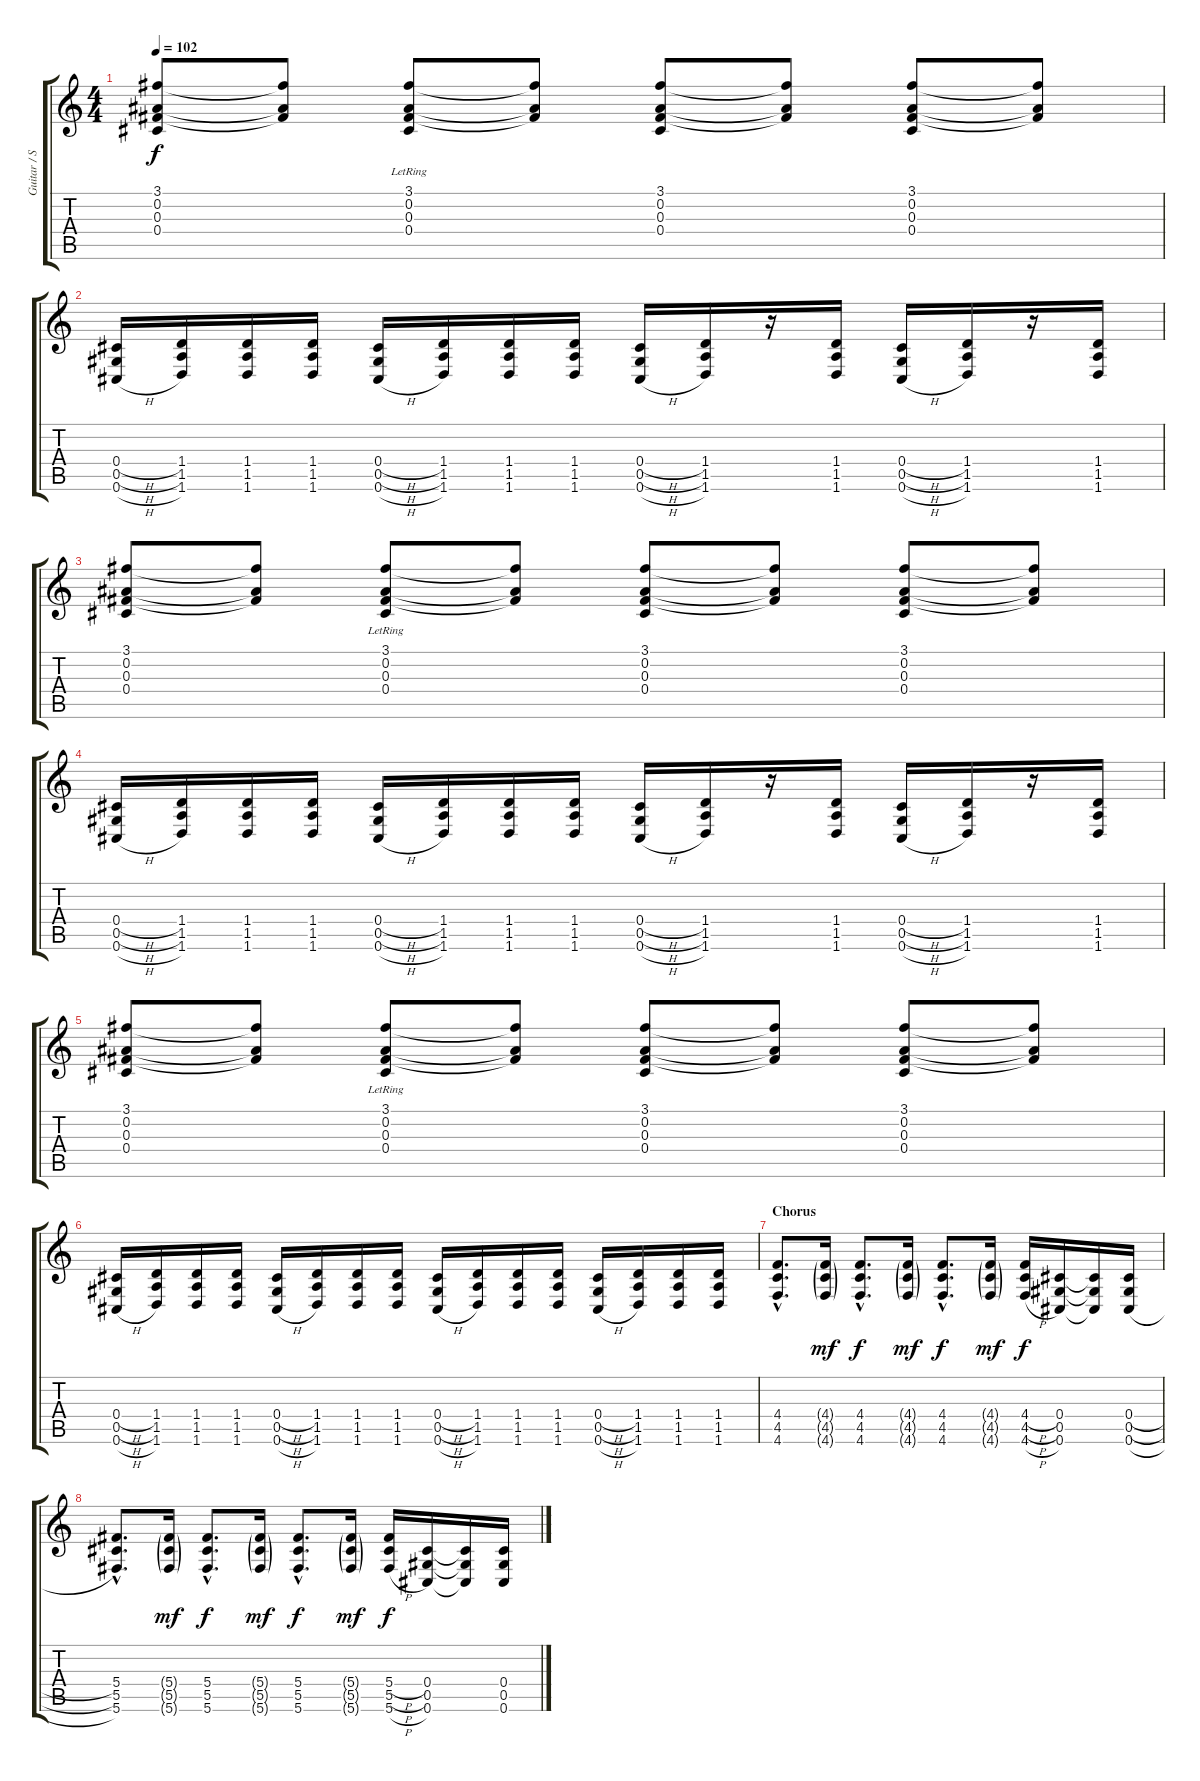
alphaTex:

\track ("Guitar / Stef Carpenter" "Guitar / S") {instrument distortionguitar}
\staff {score tabs}
\tuning (Eb4 Bb3 Gb3 Db3 Ab2 Db2) {hide}
\ts (4 4)
\tempo 102
\clef g2
\ks c
(3.1 0.2 0.3 0.4).8{dy f} (3.1{t} 0.2{t} 0.3{t}).8 (3.1{lr} 0.2 0.3 0.4).8 (3.1{t} 0.2{t} 0.3{t}).8 (3.1 0.2 0.3 0.4).8 (3.1{t} 0.2{t} 0.3{t}).8 (3.1 0.2 0.3 0.4).8 (3.1{t} 0.2{t} 0.3{t}).8 |
(0.4{h} 0.5{h} 0.6{h}).16 (1.4 1.5 1.6).16 (1.4 1.5 1.6).16 (1.4 1.5 1.6).16 (0.4{h} 0.5{h} 0.6{h}).16 (1.4 1.5 1.6).16 (1.4 1.5 1.6).16 (1.4 1.5 1.6).16 (0.4{h} 0.5{h} 0.6{h}).16 (1.4 1.5 1.6).16 r.16 (1.4 1.5 1.6).16 (0.4{h} 0.5{h} 0.6{h}).16 (1.4 1.5 1.6).16 r.16 (1.4 1.5 1.6).16 |
(3.1 0.2 0.3 0.4).8 (3.1{t} 0.2{t} 0.3{t}).8 (3.1{lr} 0.2 0.3 0.4).8 (3.1{t} 0.2{t} 0.3{t}).8 (3.1 0.2 0.3 0.4).8 (3.1{t} 0.2{t} 0.3{t}).8 (3.1 0.2 0.3 0.4).8 (3.1{t} 0.2{t} 0.3{t}).8 |
(0.4{h} 0.5{h} 0.6{h}).16 (1.4 1.5 1.6).16 (1.4 1.5 1.6).16 (1.4 1.5 1.6).16 (0.4{h} 0.5{h} 0.6{h}).16 (1.4 1.5 1.6).16 (1.4 1.5 1.6).16 (1.4 1.5 1.6).16 (0.4{h} 0.5{h} 0.6{h}).16 (1.4 1.5 1.6).16 r.16 (1.4 1.5 1.6).16 (0.4{h} 0.5{h} 0.6{h}).16 (1.4 1.5 1.6).16 r.16 (1.4 1.5 1.6).16 |
(3.1 0.2 0.3 0.4).8 (3.1{t} 0.2{t} 0.3{t}).8 (3.1{lr} 0.2 0.3 0.4).8 (3.1{t} 0.2{t} 0.3{t}).8 (3.1 0.2 0.3 0.4).8 (3.1{t} 0.2{t} 0.3{t}).8 (3.1 0.2 0.3 0.4).8 (3.1{t} 0.2{t} 0.3{t}).8 |
(0.4{h} 0.5{h} 0.6{h}).16 (1.4 1.5 1.6).16 (1.4 1.5 1.6).16 (1.4 1.5 1.6).16 (0.4{h} 0.5{h} 0.6{h}).16 (1.4 1.5 1.6).16 (1.4 1.5 1.6).16 (1.4 1.5 1.6).16 (0.4{h} 0.5{h} 0.6{h}).16 (1.4 1.5 1.6).16 (1.4 1.5 1.6).16 (1.4 1.5 1.6).16 (0.4{h} 0.5{h} 0.6{h}).16 (1.4 1.5 1.6).16 (1.4 1.5 1.6).16 (1.4 1.5 1.6).16 |
\section ("" "Chorus")
(4.4{hac} 4.5{hac} 4.6{hac}).8{d} (4.4{g} 4.5{g} 4.6{g}).16{dy mf} (4.4{hac} 4.5{hac} 4.6{hac}).8{d dy f} (4.4{g} 4.5{g} 4.6{g}).16{dy mf} (4.4{hac} 4.5{hac} 4.6{hac}).8{d dy f} (4.4{g} 4.5{g} 4.6{g}).16{dy mf} (4.4{h} 4.5{h} 4.6{h}).16{dy f} (0.4 0.5 0.6).16 (0.4{t} 0.5{t} 0.6{t}).16 (0.4{h} 0.5{h} 0.6{h}).16 |
(5.4{hac} 5.5{hac} 5.6{hac}).8{d} (5.4{g} 5.5{g} 5.6{g}).16{dy mf} (5.4{hac} 5.5{hac} 5.6{hac}).8{d dy f} (5.4{g} 5.5{g} 5.6{g}).16{dy mf} (5.4{hac} 5.5{hac} 5.6{hac}).8{d dy f} (5.4{g} 5.5{g} 5.6{g}).16{dy mf} (5.4{h} 5.5{h} 5.6{h}).16{dy f} (0.4 0.5 0.6).16 (0.4{t} 0.5{t} 0.6{t}).16 (0.4{h} 0.5{h} 0.6{h}).16
